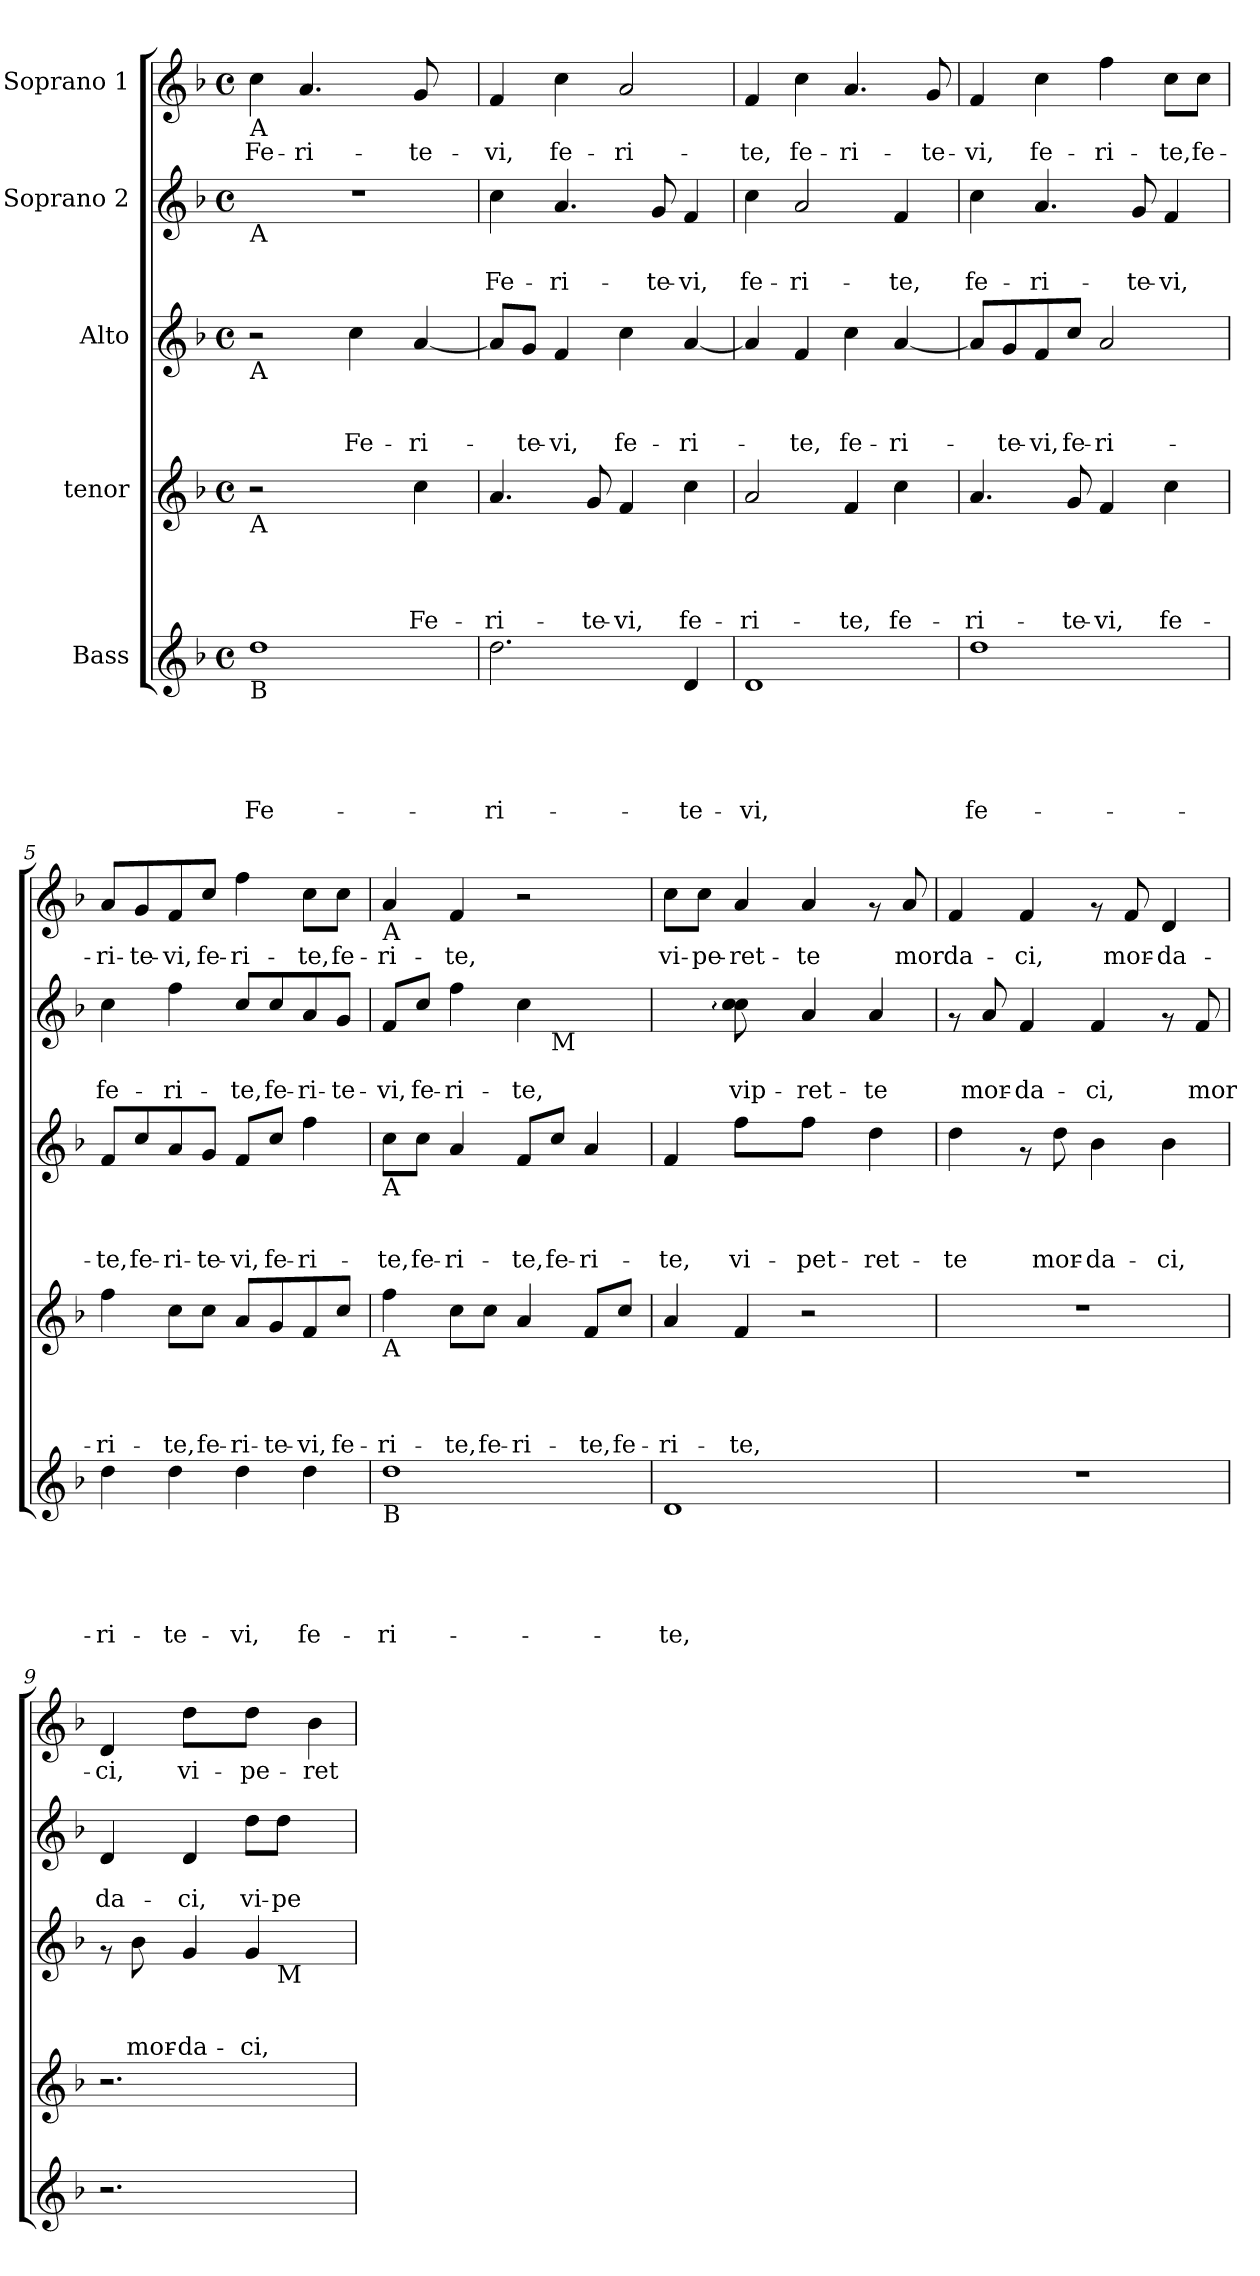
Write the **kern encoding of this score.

**kern	**text	**text	**text	**text	**text	**kern	**text	**text	**text	**text	**kern	**text	**text	**text	**kern	**text	**text	**kern	**text
*part5	*part5	*part5	*part5	*part5	*part5	*part4	*part4	*part4	*part4	*part4	*part3	*part3	*part3	*part3	*part2	*part2	*part2	*part1	*part1
*staff5	*staff5	*staff5	*staff5	*staff5	*staff5	*staff4	*staff4	*staff4	*staff4	*staff4	*staff3	*staff3	*staff3	*staff3	*staff2	*staff2	*staff2	*staff1	*staff1
*I"Bass	*	*	*	*	*	*I"tenor	*	*	*	*	*I"Alto	*	*	*	*I"Soprano 2	*	*	*I"Soprano 1	*
*clefG2	*	*	*	*	*	*clefG2	*	*	*	*	*clefG2	*	*	*	*clefG2	*	*	*clefG2	*
*k[b-]	*	*	*	*	*	*k[b-]	*	*	*	*	*k[b-]	*	*	*	*k[b-]	*	*	*k[b-]	*
*F:	*	*	*	*	*	*F:	*	*	*	*	*F:	*	*	*	*F:	*	*	*F:	*
*M4/4	*	*	*	*	*	*M4/4	*	*	*	*	*M4/4	*	*	*	*M4/4	*	*	*M4/4	*
*met(c)	*	*	*	*	*	*met(c)	*	*	*	*	*met(c)	*	*	*	*met(c)	*	*	*met(c)	*
=1	=1	=1	=1	=1	=1	=1	=1	=1	=1	=1	=1	=1	=1	=1	=1	=1	=1	=1	=1
!	!	!	!	!	!	!	!	!	!	!	!	!	!	!	!	!	!	!LO:TX:b:t=A	!
!	!	!	!	!	!	!	!	!	!	!	!	!	!	!	!LO:TX:b:t=A	!	!	!	!
!	!	!	!	!	!	!	!	!	!	!	!LO:TX:b:t=A	!	!	!	!	!	!	!	!
!	!	!	!	!	!	!LO:TX:b:t=A	!	!	!	!	!	!	!	!	!	!	!	!	!
!LO:TX:b:t=B	!	!	!	!	!	!	!	!	!	!	!	!	!	!	!	!	!	!	!
!	!	!	!	!	!LO:LY:b	!	!	!	!	!	!	!	!	!	!	!	!	!	!LO:LY:b
1dd	.	.	.	.	Fe-	2r	.	.	.	.	2r	.	.	.	1r	.	.	4cc:\	Fe-
!	!	!	!	!	!	!	!	!	!	!	!	!	!	!	!	!	!	!	!LO:LY:b
.	.	.	.	.	.	.	.	.	.	.	.	.	.	.	.	.	.	4.a/	-ri-
!	!	!	!	!	!	!	!	!	!	!	!	!	!	!LO:LY:b	!	!	!	!	!
.	.	.	.	.	.	4ryy	.	.	.	.	4cc\	.	.	Fe-	.	.	.	.	.
.	.	.	.	.	.	.	.	.	.	.	.	.	.	.	.	.	.	8ryy	.
!	!	!	!	!	!	!	!	!	!	!LO:LY:b	!	!	!	!LO:LY:b	!	!	!	!	!LO:LY:b
.	.	.	.	.	.	4cc:\	.	.	.	Fe-	[<4a/	.	.	-ri-	.	.	.	8g/	-te-
.	.	.	.	.	.	.	.	.	.	.	.	.	.	.	.	.	.	8ryy	.
=2	=2	=2	=2	=2	=2	=2	=2	=2	=2	=2	=2	=2	=2	=2	=2	=2	=2	=2	=2
!	!	!	!	!	!LO:LY:b	!	!	!	!	!LO:LY:b	!	!	!	!	!	!	!LO:LY:b	!	!LO:LY:b
2.dd\	.	.	.	.	-ri-	4.a/	.	.	.	-ri-	8a/L]	.	.	.	4cc\	.	Fe-	4f/	-vi,
!	!	!	!	!	!	!	!	!	!	!	!	!	!	!LO:LY:b	!	!	!	!	!
.	.	.	.	.	.	.	.	.	.	.	8g/J	.	.	-te-	.	.	.	.	.
!	!	!	!	!	!	!	!	!	!	!	!	!	!	!LO:LY:b	!	!	!LO:LY:b	!	!LO:LY:b
.	.	.	.	.	.	.	.	.	.	.	4f/	.	.	-vi,	4.a/	.	-ri-	4cc\	fe-
!	!	!	!	!	!	!	!	!	!	!LO:LY:b	!	!	!	!	!	!	!	!	!
.	.	.	.	.	.	8g/	.	.	.	-te-	.	.	.	.	.	.	.	.	.
!	!	!	!	!	!	!	!	!	!	!LO:LY:b	!	!	!	!LO:LY:b	!	!	!	!	!LO:LY:b
.	.	.	.	.	.	4f/	.	.	.	-vi,	4cc\	.	.	fe-	.	.	.	2a/	-ri-
!	!	!	!	!	!	!	!	!	!	!	!	!	!	!	!	!	!LO:LY:b	!	!
.	.	.	.	.	.	.	.	.	.	.	.	.	.	.	8g/	.	-te-	.	.
!	!	!	!	!	!LO:LY:b	!	!	!	!	!LO:LY:b	!	!	!	!LO:LY:b	!	!	!LO:LY:b	!	!
4d/	.	.	.	.	-te-	4cc\	.	.	.	fe-	[<4a/	.	.	-ri-	4f/	.	-vi,	.	.
=3	=3	=3	=3	=3	=3	=3	=3	=3	=3	=3	=3	=3	=3	=3	=3	=3	=3	=3	=3
!	!	!	!	!	!LO:LY:b	!	!	!	!	!LO:LY:b	!	!	!	!	!	!	!LO:LY:b	!	!LO:LY:b
1d	.	.	.	.	-vi,	2a/	.	.	.	-ri-	4a/]	.	.	.	4cc\	.	fe-	4f/	-te,
!	!	!	!	!	!	!	!	!	!	!	!	!	!	!LO:LY:b	!	!	!LO:LY:b	!	!LO:LY:b
.	.	.	.	.	.	.	.	.	.	.	4f/	.	.	-te,	2a/	.	-ri-	4cc\	fe-
!	!	!	!	!	!	!	!	!	!	!LO:LY:b	!	!	!	!LO:LY:b	!	!	!	!	!LO:LY:b
.	.	.	.	.	.	4f/	.	.	.	-te,	4cc\	.	.	fe-	.	.	.	4.a/	-ri-
!	!	!	!	!	!	!	!	!	!	!LO:LY:b	!	!	!	!LO:LY:b	!	!	!LO:LY:b	!	!
.	.	.	.	.	.	4cc\	.	.	.	fe-	[<4a/	.	.	-ri-	4f/	.	-te,	.	.
!	!	!	!	!	!	!	!	!	!	!	!	!	!	!	!	!	!	!	!LO:LY:b
.	.	.	.	.	.	.	.	.	.	.	.	.	.	.	.	.	.	8g/	-te-
=4	=4	=4	=4	=4	=4	=4	=4	=4	=4	=4	=4	=4	=4	=4	=4	=4	=4	=4	=4
!	!	!	!	!	!LO:LY:b	!	!	!	!	!LO:LY:b	!	!	!	!	!	!	!LO:LY:b	!	!LO:LY:b
1dd	.	.	.	.	fe-	4.a/	.	.	.	-ri-	8a/L]	.	.	.	4cc\	.	fe-	4f/	-vi,
!	!	!	!	!	!	!	!	!	!	!	!	!	!	!LO:LY:b	!	!	!	!	!
.	.	.	.	.	.	.	.	.	.	.	8g/	.	.	-te-	.	.	.	.	.
!	!	!	!	!	!	!	!	!	!	!	!	!	!	!LO:LY:b	!	!	!LO:LY:b	!	!LO:LY:b
.	.	.	.	.	.	.	.	.	.	.	8f/	.	.	-vi,	4.a/	.	-ri-	4cc\	fe-
!	!	!	!	!	!	!	!	!	!	!LO:LY:b	!	!	!	!LO:LY:b	!	!	!	!	!
.	.	.	.	.	.	8g/	.	.	.	-te-	8cc/J	.	.	fe-	.	.	.	.	.
!	!	!	!	!	!	!	!	!	!	!LO:LY:b	!	!	!	!LO:LY:b	!	!	!	!	!LO:LY:b
.	.	.	.	.	.	4f/	.	.	.	-vi,	2a/	.	.	-ri-	.	.	.	4ff\	-ri-
!	!	!	!	!	!	!	!	!	!	!	!	!	!	!	!	!	!LO:LY:b	!	!
.	.	.	.	.	.	.	.	.	.	.	.	.	.	.	8g/	.	-te-	.	.
!	!	!	!	!	!	!	!	!	!	!LO:LY:b	!	!	!	!	!	!	!LO:LY:b	!	!LO:LY:b
.	.	.	.	.	.	4cc\	.	.	.	fe-	.	.	.	.	4f/	.	-vi,	8cc\L	-te,
!	!	!	!	!	!	!	!	!	!	!	!	!	!	!	!	!	!	!	!LO:LY:b
.	.	.	.	.	.	.	.	.	.	.	.	.	.	.	.	.	.	8cc\J	fe-
=5	=5	=5	=5	=5	=5	=5	=5	=5	=5	=5	=5	=5	=5	=5	=5	=5	=5	=5	=5
!	!	!	!	!	!LO:LY:b	!	!	!	!	!LO:LY:b	!	!	!	!LO:LY:b	!	!	!LO:LY:b	!	!LO:LY:b
4dd\	.	.	.	.	-ri-	4ff\	.	.	.	-ri-	8f/L	.	.	-te,	4cc\	.	fe-	8a>/L	-ri-
!	!	!	!	!	!	!	!	!	!	!	!	!	!	!LO:LY:b	!	!	!	!	!LO:LY:b
.	.	.	.	.	.	.	.	.	.	.	8cc/	.	.	fe-	.	.	.	8g/	-te-
!	!	!	!	!	!LO:LY:b	!	!	!	!	!LO:LY:b	!	!	!	!LO:LY:b	!	!	!LO:LY:b	!	!LO:LY:b
4dd\	.	.	.	.	-te-	8cc\L	.	.	.	-te,	8a/	.	.	-ri-	4ff\	.	-ri-	8f/	-vi,
!	!	!	!	!	!	!	!	!	!	!LO:LY:b	!	!	!	!LO:LY:b	!	!	!	!	!LO:LY:b
.	.	.	.	.	.	8cc\J	.	.	.	fe-	8g/J	.	.	-te-	.	.	.	8cc/J	fe-
!	!	!	!	!	!LO:LY:b	!	!	!	!	!LO:LY:b	!	!	!	!LO:LY:b	!	!	!LO:LY:b	!	!LO:LY:b
4dd\	.	.	.	.	-vi,	8a/L	.	.	.	-ri-	8f/L	.	.	-vi,	8cc/L	.	-te,	4ff\	-ri-
!	!	!	!	!	!	!	!	!	!	!LO:LY:b	!	!	!	!LO:LY:b	!	!	!LO:LY:b	!	!
.	.	.	.	.	.	8g/	.	.	.	-te-	8cc/J	.	.	fe-	8cc/	.	fe-	.	.
!	!	!	!	!	!LO:LY:b	!	!	!	!	!LO:LY:b	!	!	!	!LO:LY:b	!	!	!LO:LY:b	!	!LO:LY:b
4dd\	.	.	.	.	fe-	8f/	.	.	.	-vi,	4ff\	.	.	-ri-	8a/	.	-ri-	8cc\L	-te,
!	!	!	!	!	!	!	!	!	!	!LO:LY:b	!	!	!	!	!	!	!LO:LY:b	!	!LO:LY:b
.	.	.	.	.	.	8cc/J	.	.	.	fe-	.	.	.	.	8g/J	.	-te-	8cc\J	fe-
!!LO:LB:g=z
=6	=6	=6	=6	=6	=6	=6	=6	=6	=6	=6	=6	=6	=6	=6	=6	=6	=6	=6	=6
!	!	!	!	!	!	!	!	!	!	!	!	!	!	!	!	!	!	!LO:TX:b:t=A	!
!	!	!	!	!	!	!	!	!	!	!	!	!	!	!	!LO:TX:b:t=A	!	!	!	!
!	!	!	!	!	!	!	!	!	!	!	!LO:TX:b:t=A	!	!	!	!	!	!	!	!
!	!	!	!	!	!	!LO:TX:b:t=A	!	!	!	!	!	!	!	!	!	!	!	!	!
!LO:TX:b:t=B	!	!	!	!	!	!	!	!	!	!	!	!	!	!	!	!	!	!	!
!	!	!	!	!	!LO:LY:b	!	!	!	!	!LO:LY:b	!	!	!	!LO:LY:b	!	!	!LO:LY:b	!	!LO:LY:b
*	*	*	*	*	*	*	*	*	*	*	*	*	*	*	*^	*	*	*	*
1dd	.	.	.	.	-ri-	4ff\	.	.	.	-ri-	8cc\L	.	.	-te,	8f/L	2ryy	.	-vi,	4a/	-ri-
!	!	!	!	!	!	!	!	!	!	!	!	!	!	!LO:LY:b	!	!	!	!LO:LY:b	!	!
.	.	.	.	.	.	.	.	.	.	.	8cc\J	.	.	fe-	8cc/J	.	.	fe-	.	.
!	!	!	!	!	!	!	!	!	!	!LO:LY:b	!	!	!	!LO:LY:b	!	!	!	!LO:LY:b	!	!LO:LY:b
.	.	.	.	.	.	8cc\L	.	.	.	-te,	4a/	.	.	-ri-	4ff\	.	.	-ri-	4f/	-te,
!	!	!	!	!	!	!	!	!	!	!LO:LY:b	!	!	!	!	!	!	!	!	!	!
.	.	.	.	.	.	8cc\J	.	.	.	fe-	.	.	.	.	.	.	.	.	.	.
!	!	!	!	!	!	!	!	!	!	!LO:LY:b	!	!	!	!LO:LY:b	!	!	!	!LO:LY:b	!	!
.	.	.	.	.	.	4a/	.	.	.	-ri-	8f/L	.	.	-te,	4cc\	8ryy	.	-te,	2r	.
!	!	!	!	!	!	!	!	!	!	!	!	!	!	!	!	!LO:TX:b:t=M	!	!	!	!
!	!	!	!	!	!	!	!	!	!	!	!	!	!	!LO:LY:b	!	!	!	!	!	!
.	.	.	.	.	.	.	.	.	.	.	8cc/J	.	.	fe-	.	4.ryy	.	.	.	.
!	!	!	!	!	!	!	!	!	!	!LO:LY:b	!	!	!	!LO:LY:b	!	!	!	!	!	!
.	.	.	.	.	.	8f/L	.	.	.	-te,	4a/	.	.	-ri-	4ryy	.	.	.	.	.
!	!	!	!	!	!	!	!	!	!	!LO:LY:b	!	!	!	!	!	!	!	!	!	!
.	.	.	.	.	.	8cc/J	.	.	.	fe-	.	.	.	.	.	.	.	.	.	.
=7	=7	=7	=7	=7	=7	=7	=7	=7	=7	=7	=7	=7	=7	=7	=7	=7	=7	=7	=7	=7
!	!	!	!	!	!LO:LY:b	!	!	!	!	!LO:LY:b	!	!	!	!LO:LY:b	!	!	!	!	!	!LO:LY:b
*	*	*	*	*	*	*	*	*	*	*	*	*	*	*	*v	*v	*	*	*	*
1d	.	.	.	.	-te,	4a/	.	.	.	-ri-	4f/	.	.	-te,	4ryy	.	.	8cc\L	vi-
!	!	!	!	!	!	!	!	!	!	!	!	!	!	!	!	!	!	!	!LO:LY:b
.	.	.	.	.	.	.	.	.	.	.	.	.	.	.	.	.	.	8cc\J	-pe-
!	!	!	!	!	!	!	!	!	!	!LO:LY:b	!	!	!	!LO:LY:b	!	!	!LO:LY:b	!	!LO:LY:b
.	.	.	.	.	.	4f/	.	.	.	-te,	8ff\L	.	.	vi-	8cc\: 8cc\:	.	vip-	4a/	-ret-
.	.	.	.	.	.	.	.	.	.	.	8ryy	.	.	.	8ryy	.	.	.	.
!	!	!	!	!	!	!	!	!	!	!	!	!	!	!LO:LY:b	!	!	!LO:LY:b	!	!LO:LY:b
.	.	.	.	.	.	2r	.	.	.	.	8ff\J	.	.	-pet-	4a/	.	-ret-	4a/	-te
.	.	.	.	.	.	.	.	.	.	.	8ryy	.	.	.	.	.	.	.	.
!	!	!	!	!	!	!	!	!	!	!	!	!	!	!LO:LY:b	!	!	!LO:LY:b	!	!
.	.	.	.	.	.	.	.	.	.	.	4dd:\	.	.	-ret-	4a/	.	-te	8rf	.
!	!	!	!	!	!	!	!	!	!	!	!	!	!	!	!	!	!	!	!LO:LY:b
.	.	.	.	.	.	.	.	.	.	.	.	.	.	.	.	.	.	8a/	mor
=8	=8	=8	=8	=8	=8	=8	=8	=8	=8	=8	=8	=8	=8	=8	=8	=8	=8	=8	=8
!	!	!	!	!	!	!	!	!	!	!	!	!	!	!LO:LY:b	!	!	!	!	!LO:LY:b
1r	.	.	.	.	.	1r	.	.	.	.	4dd\	.	.	-te	8rf	.	.	4f/	da-
!	!	!	!	!	!	!	!	!	!	!	!	!	!	!	!	!	!LO:LY:b	!	!
.	.	.	.	.	.	.	.	.	.	.	.	.	.	.	8a/	.	mor-	.	.
!	!	!	!	!	!	!	!	!	!	!	!	!	!	!	!	!	!LO:LY:b	!	!LO:LY:b
.	.	.	.	.	.	.	.	.	.	.	8rf	.	.	.	4f/	.	-da-	4f/	-ci,
!	!	!	!	!	!	!	!	!	!	!	!	!	!	!LO:LY:b	!	!	!	!	!
.	.	.	.	.	.	.	.	.	.	.	8dd\	.	.	mor-	.	.	.	.	.
!	!	!	!	!	!	!	!	!	!	!	!	!	!	!LO:LY:b	!	!	!LO:LY:b	!	!
.	.	.	.	.	.	.	.	.	.	.	4b-\	.	.	-da-	4f/	.	-ci,	8rf	.
!	!	!	!	!	!	!	!	!	!	!	!	!	!	!	!	!	!	!	!LO:LY:b
.	.	.	.	.	.	.	.	.	.	.	.	.	.	.	.	.	.	8f/	mor-
!	!	!	!	!	!	!	!	!	!	!	!	!	!	!LO:LY:b	!	!	!	!	!LO:LY:b
.	.	.	.	.	.	.	.	.	.	.	4b-\	.	.	-ci,	8rf	.	.	4d/	-da-
!	!	!	!	!	!	!	!	!	!	!	!	!	!	!	!	!	!LO:LY:b	!	!
.	.	.	.	.	.	.	.	.	.	.	.	.	.	.	8f/	.	mor	.	.
=9	=9	=9	=9	=9	=9	=9	=9	=9	=9	=9	=9	=9	=9	=9	=9	=9	=9	=9	=9
!	!	!	!	!	!	!	!	!	!	!	!	!	!	!	!	!	!LO:LY:b	!	!LO:LY:b
*	*	*	*	*	*	*	*	*	*	*	*^	*	*	*	*	*	*	*	*
2.r	.	.	.	.	.	2.r	.	.	.	.	8rf	2ryy	.	.	.	4d/	.	da-	4d/	-ci,
!	!	!	!	!	!	!	!	!	!	!	!	!	!	!	!LO:LY:b	!	!	!	!	!
.	.	.	.	.	.	.	.	.	.	.	8b-\	.	.	.	mor-	.	.	.	.	.
!	!	!	!	!	!	!	!	!	!	!	!	!	!	!	!LO:LY:b	!	!	!LO:LY:b	!	!LO:LY:b
.	.	.	.	.	.	.	.	.	.	.	4g/	.	.	.	-da-	4d/	.	-ci,	8dd:\L	vi-
.	.	.	.	.	.	.	.	.	.	.	.	.	.	.	.	.	.	.	8ryy	.
!	!	!	!	!	!	!	!	!	!	!	!	!	!	!	!LO:LY:b	!	!	!LO:LY:b	!	!LO:LY:b
.	.	.	.	.	.	.	.	.	.	.	4g/	8ryy	.	.	-ci,	8dd:\L	.	vi-	8dd\J	-pe-
!	!	!	!	!	!	!	!	!	!	!	!	!LO:TX:b:t=M	!	!	!	!	!	!	!	!
!	!	!	!	!	!	!	!	!	!	!	!	!	!	!	!	!	!	!LO:LY:b	!	!
.	.	.	.	.	.	.	.	.	.	.	.	4.ryy	.	.	.	8dd\J	.	-pe-	8ryy	.
!	!	!	!	!	!	!	!	!	!	!	!	!	!	!	!	!	!	!	!	!LO:LY:b
4ryy	.	.	.	.	.	4ryy	.	.	.	.	4ryy	.	.	.	.	4ryy	.	.	4b-\	-ret-
*	*	*	*	*	*	*	*	*	*	*	*v	*v	*	*	*	*	*	*	*	*
=	=	=	=	=	=	=	=	=	=	=	=	=	=	=	=	=	=	=	=
*-	*-	*-	*-	*-	*-	*-	*-	*-	*-	*-	*-	*-	*-	*-	*-	*-	*-	*-	*-
